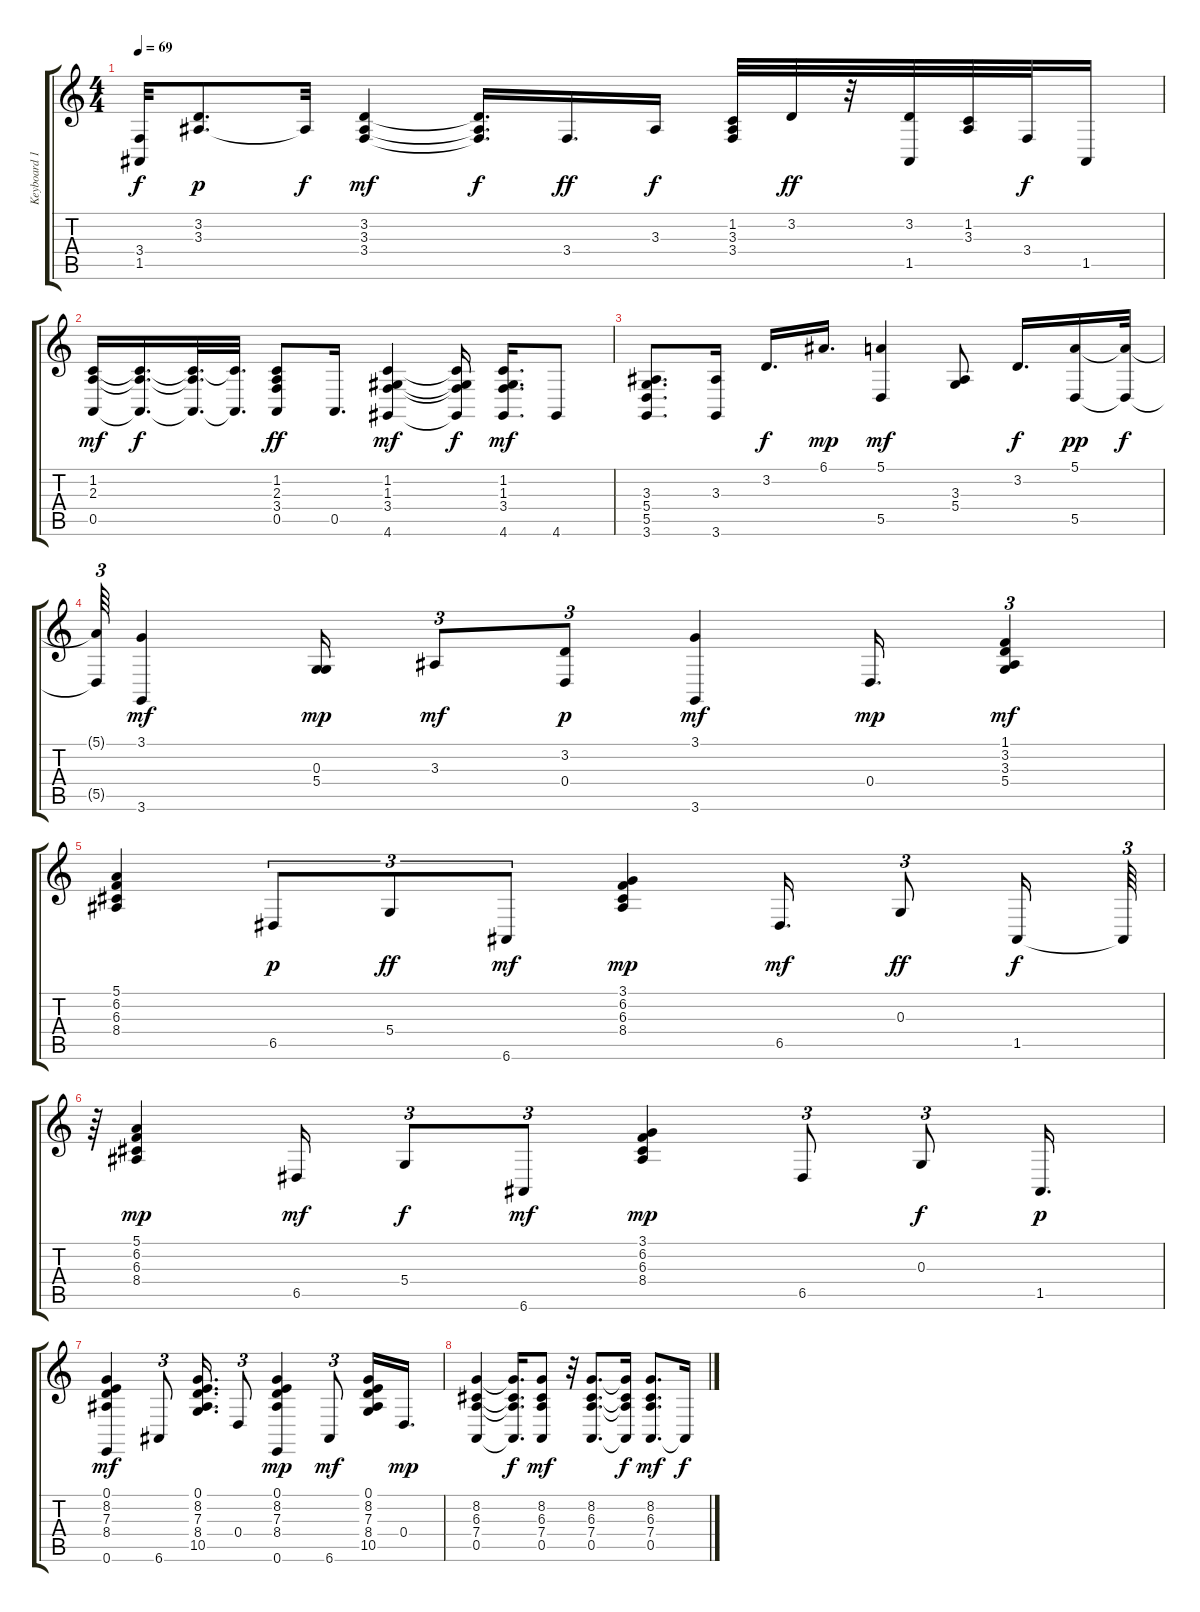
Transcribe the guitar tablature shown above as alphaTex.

\track ("Keyboard 1" "Keyboard 1") {instrument acousticgrandpiano}
\staff {score tabs}
\tuning (E4 B3 G3 D3 A2 E2) {hide}
\ts (4 4)
\tempo 69
\clef g2
\ks c
(3.4{t} 1.5{t}).32{dy f} (3.2 3.3).8{d dy p} 3.3{t}.32{dy f} (3.2 3.3 3.4).4{dy mf} (3.2{t} 3.3{t} 3.4{t}).16{d dy f} 3.4.16{d dy ff} 3.3.16{dy f} (1.2 3.3 3.4).32 3.2.32{dy ff} r.32 (3.2 1.5).32 (1.2 3.3).32 3.4.32{dy f} 1.5.16 |
(1.2 2.3 0.5).16{dy mf} (1.2{t} 2.3{t} 0.5{t}).16{d dy f} (1.2{t} 2.3{t} 0.5{t}).32{d} (1.2{t} 0.5{t}).32{d} (1.2 2.3 3.4 0.5).8{dy ff} 0.5.16{d} (1.2 1.3 3.4 4.6).4{dy mf} (1.2{t} 1.3{t} 3.4{t} 4.6{t}).16{dy f} (1.2 1.3 3.4 4.6).16{d dy mf} 4.6.8 |
(3.3 5.4 5.5 3.6).8{d} (3.3 3.6).16 3.2.16{d dy f} 6.1.16{d dy mp} (5.1 5.5).4{dy mf} (3.3 5.4).8 3.2.16{d dy f} (5.1 5.5).16{dy pp} (5.1{t} 5.5{t}).32{dy f} |
(5.1{t} 5.5{t}).64{tu (3 2)} (3.1 3.6).4{dy mf} (0.3 5.4).16{dy mp} 3.3.8{tu (3 2) dy mf} (3.2 0.4).8{tu (3 2) dy p} (3.1 3.6).4{dy mf} 0.4.16{d dy mp} (1.1 3.2 3.3 5.4).4{tu (3 2) dy mf} |
(5.1 6.2 6.3 8.4).4 6.5.8{tu (3 2) dy p} 5.4.8{tu (3 2) dy ff} 6.6.8{tu (3 2) dy mf} (3.1 6.2 6.3 8.4).4{dy mp} 6.5.16{d dy mf} 0.3.8{tu (3 2) dy ff} 1.5.16{dy f} 1.5{t}.64{tu (3 2)} |
r.64{tu (3 2)} (5.1 6.2 6.3 8.4).4{dy mp} 6.5.16{dy mf} 5.4.8{tu (3 2) dy f} 6.6.8{tu (3 2) dy mf} (3.1 6.2 6.3 8.4).4{dy mp} 6.5.8{tu (3 2)} 0.3.8{tu (3 2) dy f} 1.5.16{d dy p} |
(0.1 8.2 7.3 8.4 0.6).4{dy mf} 6.6.8{tu (3 2)} (0.1 8.2 7.3 8.4 10.5).16{d} 0.4.8{tu (3 2)} (0.1 8.2 7.3 8.4 0.6).4{dy mp} 6.6.8{tu (3 2) dy mf} (0.1 8.2 7.3 8.4 10.5).16 0.4.16{d dy mp} |
(8.2 6.3 7.4 0.5).4 (8.2{t} 6.3{t} 7.4{t} 0.5{t}).16{d dy f} (8.2 6.3 7.4 0.5).8{dy mf} r.32 (8.2 6.3 7.4 0.5).8{d} (8.2{t} 6.3{t} 7.4{t} 0.5{t}).16{dy f} (8.2 6.3 7.4 0.5).8{d dy mf} 0.5{t}.16{dy f}
